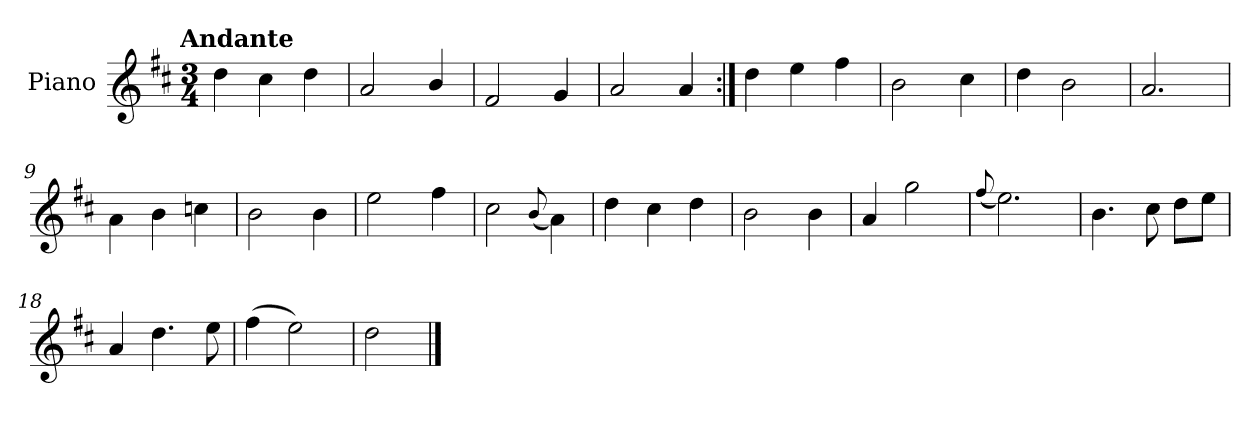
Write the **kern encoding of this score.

**kern
*part1
*staff1
*I"Piano
*I'Pno.
*clefG2
*k[f#c#]
!!LO:TX:omd:t=Andante
*M3/4
*MM91
=1
4dd\
4cc#\
4dd\
=2
2a/
4b/
=3
2f#/
4g/
=4
2a/
4a/
=5:|!
4dd\
4ee\
4ff#\
=6
2b\
4cc#\
!!LO:LB:g=z
=7
4dd\
2b\
=8
2.a/
=9
4a\
4b\
4ccn\
=10
2b\
4b\
=11
2ee\
4ff#\
=12
2cc#\
(<8qqb/
4a\)
=13
4dd\
4cc#\
4dd\
=14
2b\
4b\
=15
4a/
2gg\
!!LO:LB:g=z
=16
(<8qqff#/
2.ee\)
=17
4.b\
8cc#\
8dd\L
8ee\J
=18
4a/
4.dd\
8ee\
=19
(>4ff#\
2ee\)
=20
2dd\
==
*-
